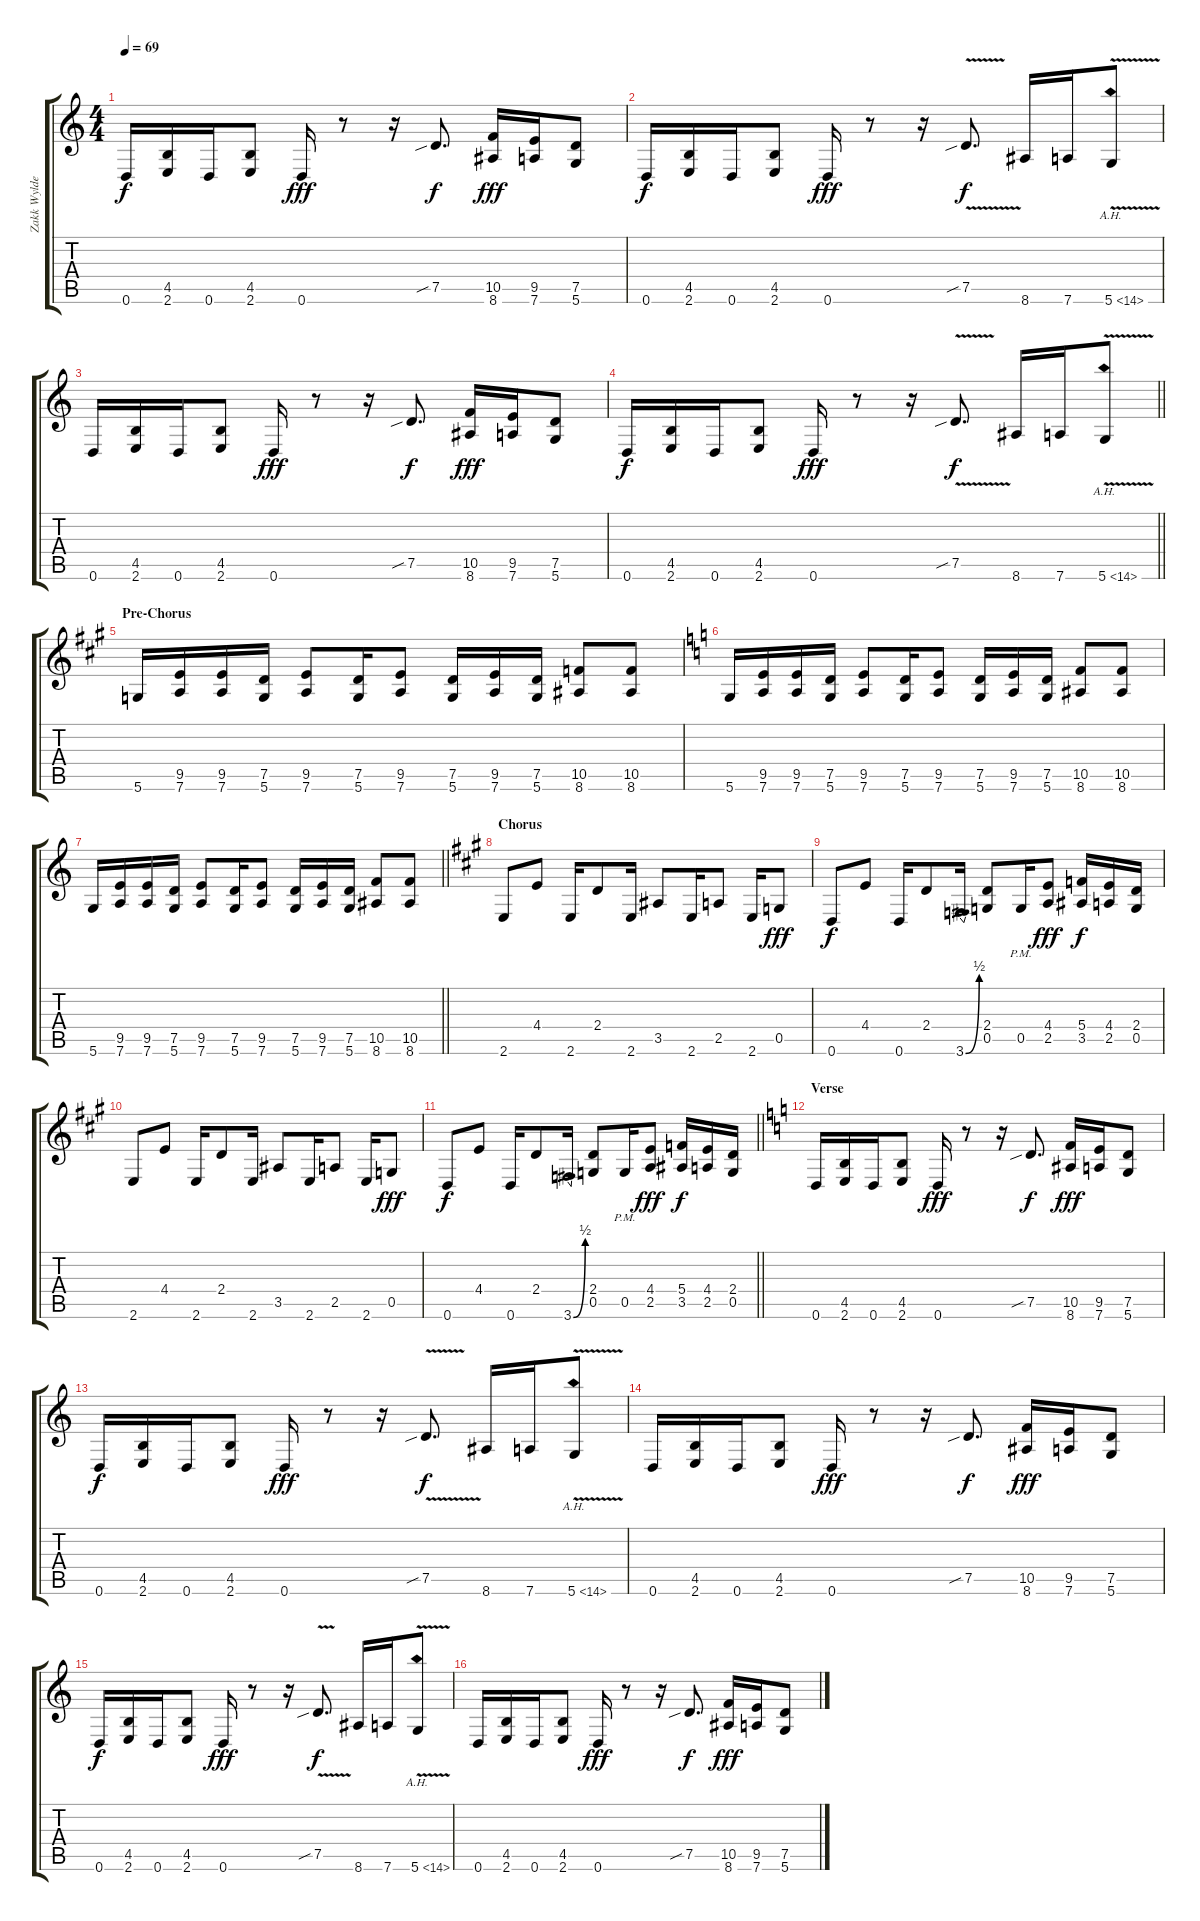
\track ("Zakk Wylde" "Zakk Wylde") {instrument distortionguitar}
\staff {score tabs}
\tuning (D4 A3 F3 C3 G2 D2) {hide}
\ts (4 4)
\tempo 69
\clef g2
\ks c
0.6.16{dy f} (4.5 2.6).16 0.6.16 (4.5 2.6).8 0.6.16{dy fff} r.8 r.16 7.5{sib}.8{d dy f} (10.5 8.6).16{dy fff} (9.5 7.6).16 (7.5 5.6).8 |
0.6.16{dy f} (4.5 2.6).16 0.6.16 (4.5 2.6).8 0.6.16{dy fff} r.8 r.16 7.5{v sib}.8{d dy f} 8.6.16 7.6.16 5.6{ah 9 v}.8 |
0.6.16 (4.5 2.6).16 0.6.16 (4.5 2.6).8 0.6.16{dy fff} r.8 r.16 7.5{sib}.8{d dy f} (10.5 8.6).16{dy fff} (9.5 7.6).16 (7.5 5.6).8 |
\barLineRight lightlight
0.6.16{dy f} (4.5 2.6).16 0.6.16 (4.5 2.6).8 0.6.16{dy fff} r.8 r.16 7.5{v sib}.8{d dy f} 8.6.16 7.6.16 5.6{ah 9 v}.8 |
\section ("" "Pre-Chorus")
\ks a
5.6.16 (9.5 7.6).16 (9.5 7.6).16 (7.5 5.6).16 (9.5 7.6).8 (7.5 5.6).16 (9.5 7.6).8 (7.5 5.6).16 (9.5 7.6).16 (7.5 5.6).16 (10.5 8.6).8 (10.5 8.6).8 |
\ks c
5.6.16 (9.5 7.6).16 (9.5 7.6).16 (7.5 5.6).16 (9.5 7.6).8 (7.5 5.6).16 (9.5 7.6).8 (7.5 5.6).16 (9.5 7.6).16 (7.5 5.6).16 (10.5 8.6).8 (10.5 8.6).8 |
\barLineRight lightlight
5.6.16 (9.5 7.6).16 (9.5 7.6).16 (7.5 5.6).16 (9.5 7.6).8 (7.5 5.6).16 (9.5 7.6).8 (7.5 5.6).16 (9.5 7.6).16 (7.5 5.6).16 (10.5 8.6).8 (10.5 8.6).8 |
\section ("" "Chorus")
\ks a
2.6.8 4.4.8 2.6.16 2.4.8 2.6.16 3.5.8 2.6.16 2.5.8 2.6.16 0.5.8{dy fff} |
0.6.8{dy f} 4.4.8 0.6.16 2.4.8 3.6{be (bend 0 0 60 2)}.16 (2.4 0.5).8 0.5{pm}.16 (4.4 2.5).8{dy fff} (5.4 3.5).16{dy f} (4.4 2.5).16 (2.4 0.5).16 |
2.6.8 4.4.8 2.6.16 2.4.8 2.6.16 3.5.8 2.6.16 2.5.8 2.6.16 0.5.8{dy fff} |
\barLineRight lightlight
0.6.8{dy f} 4.4.8 0.6.16 2.4.8 3.6{be (bend 0 0 60 2)}.16 (2.4 0.5).8 0.5{pm}.16 (4.4 2.5).8{dy fff} (5.4 3.5).16{dy f} (4.4 2.5).16 (2.4 0.5).16 |
\section ("" "Verse")
\ks c
0.6.16 (4.5 2.6).16 0.6.16 (4.5 2.6).8 0.6.16{dy fff} r.8 r.16 7.5{sib}.8{d dy f} (10.5 8.6).16{dy fff} (9.5 7.6).16 (7.5 5.6).8 |
0.6.16{dy f} (4.5 2.6).16 0.6.16 (4.5 2.6).8 0.6.16{dy fff} r.8 r.16 7.5{v sib}.8{d dy f} 8.6.16 7.6.16 5.6{ah 9 v}.8 |
0.6.16 (4.5 2.6).16 0.6.16 (4.5 2.6).8 0.6.16{dy fff} r.8 r.16 7.5{sib}.8{d dy f} (10.5 8.6).16{dy fff} (9.5 7.6).16 (7.5 5.6).8 |
0.6.16{dy f} (4.5 2.6).16 0.6.16 (4.5 2.6).8 0.6.16{dy fff} r.8 r.16 7.5{v sib}.8{d dy f} 8.6.16 7.6.16 5.6{ah 9 v}.8 |
0.6.16 (4.5 2.6).16 0.6.16 (4.5 2.6).8 0.6.16{dy fff} r.8 r.16 7.5{sib}.8{d dy f} (10.5 8.6).16{dy fff} (9.5 7.6).16 (7.5 5.6).8
